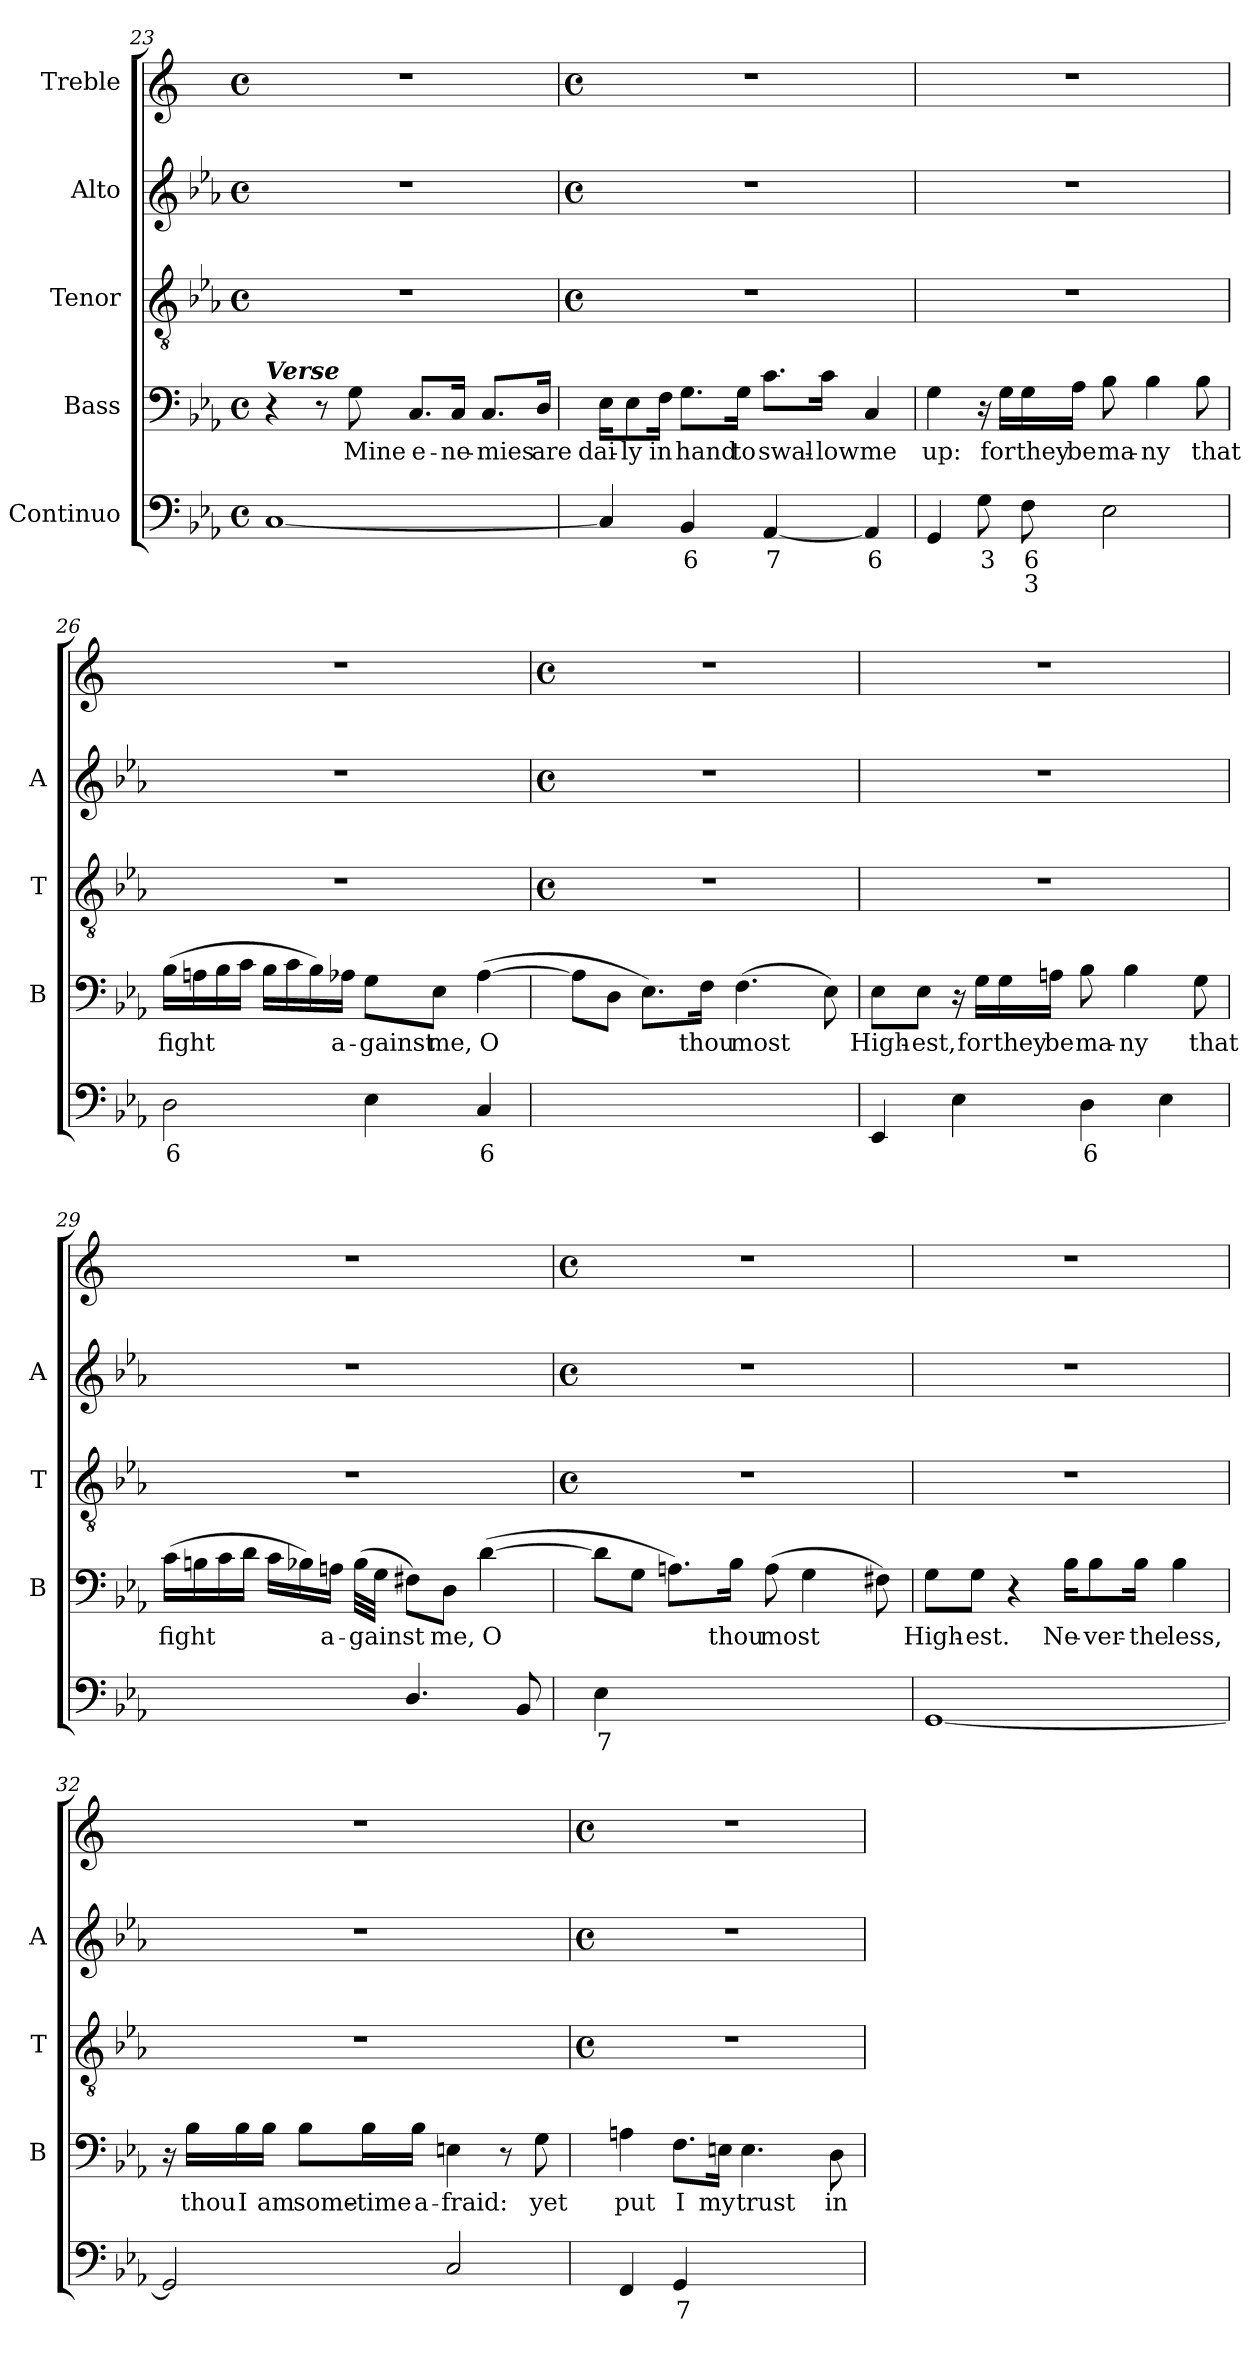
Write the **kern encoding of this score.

**kern	**text	**text	**kern	**text	**kern	**kern	**kern
*part5	*part5	*part5	*part4	*part4	*part3	*part2	*part1
*staff5	*staff5	*staff5	*staff4	*staff4	*staff3	*staff2	*staff1
*I"Continuo	*	*	*I"Bass	*	*I"Tenor	*I"Alto	*I"Treble
*	*	*	*I'B	*	*I'T	*I'A	*
*clefF4	*	*	*clefF4	*	*clefGv2	*clefG2	*clefG2
*k[b-e-a-]	*	*	*k[b-e-a-]	*	*k[b-e-a-]	*k[b-e-a-]	*k[]
*M4/4	*	*	*M4/4	*	*M4/4	*M4/4	*M4/4
*met(c)	*	*	*met(c)	*	*met(c)	*met(c)	*met(c)
=23	=23	=23	=23	=23	=23	=23	=23
!	!	!	!LO:TX:a:Bi:t=Verse	!	!	!	!
[1C	.	.	4r	.	1r	1r	1r
.	.	.	8r	.	.	.	.
!	!	!	!	!LO:LY:b	!	!	!
.	.	.	8G\	Mine	.	.	.
!	!	!	!	!LO:LY:b	!	!	!
.	.	.	8.C/L	e-	.	.	.
!	!	!	!	!LO:LY:b	!	!	!
.	.	.	16C/Jk	-ne-	.	.	.
!	!	!	!	!LO:LY:b	!	!	!
.	.	.	8.C/L	-mies	.	.	.
!	!	!	!	!LO:LY:b	!	!	!
.	.	.	16D/Jk	are	.	.	.
!!LO:PB:g=z
=24	=24	=24	=24	=24	=24	=24	=24
*	*	*	*	*	*M4/4	*M4/4	*M4/4
*	*	*	*	*	*met(c)	*met(c)	*met(c)
!	!	!	!	!LO:LY:b	!	!	!
4C/]	.	.	16E-\KL	dai-	1r	1r	1r
!	!	!	!	!LO:LY:b	!	!	!
.	.	.	8E-\	-ly	.	.	.
!	!	!	!	!LO:LY:b	!	!	!
.	.	.	16F\Jk	in	.	.	.
!	!LO:LY:b	!	!	!LO:LY:b	!	!	!
4BB-/	6	.	8.G\L	hand	.	.	.
!	!	!	!	!LO:LY:b	!	!	!
.	.	.	16G\Jk	to	.	.	.
!	!LO:LY:b	!	!	!LO:LY:b	!	!	!
[4AA-/	7	.	8.c\L	swal-	.	.	.
!	!	!	!	!LO:LY:b	!	!	!
.	.	.	16c\Jk	-low	.	.	.
!	!LO:LY:b	!	!	!LO:LY:b	!	!	!
4AA-/]	6	.	4C/	me	.	.	.
=25	=25	=25	=25	=25	=25	=25	=25
!	!	!	!	!LO:LY:b	!	!	!
4GG/	.	.	4G\	up:	1r	1r	1r
!	!LO:LY:b	!	!	!	!	!	!
8G\	3	.	16r	.	.	.	.
!	!	!	!	!LO:LY:b	!	!	!
.	.	.	16G\LL	for	.	.	.
!	!LO:LY:b	!LO:LY:b	!	!LO:LY:b	!	!	!
8F\	6	3	16G\	they	.	.	.
!	!	!	!	!LO:LY:b	!	!	!
.	.	.	16A-\JJ	be	.	.	.
!	!	!	!	!LO:LY:b	!	!	!
2E-\	.	.	8B-\	ma-	.	.	.
!	!	!	!	!LO:LY:b	!	!	!
.	.	.	4B-\	-ny	.	.	.
!	!	!	!	!LO:LY:b	!	!	!
.	.	.	8B-\	that	.	.	.
=26	=26	=26	=26	=26	=26	=26	=26
!	!LO:LY:b	!	!	!LO:LY:b	!	!	!
2D\	6	.	(>16B-\LL	fight	1r	1r	1r
.	.	.	16An\	.	.	.	.
.	.	.	16B-\	.	.	.	.
.	.	.	16c\JJ	.	.	.	.
.	.	.	16B-\LL	.	.	.	.
.	.	.	16c\	.	.	.	.
.	.	.	16B-\)	.	.	.	.
!	!	!	!	!LO:LY:b	!	!	!
.	.	.	16A-X\JJ	a-	.	.	.
!	!	!	!	!LO:LY:b	!	!	!
4E-\	.	.	8G\L	-gainst	.	.	.
!	!	!	!	!LO:LY:b	!	!	!
.	.	.	8E-\J	me,	.	.	.
!	!LO:LY:b	!	!	!LO:LY:b	!	!	!
4C/	6	.	(>[4A-\	O	.	.	.
!!LO:LB:g=z
=27	=27	=27	=27	=27	=27	=27	=27
*	*	*	*	*	*M4/4	*M4/4	*M4/4
*	*	*	*	*	*met(c)	*met(c)	*met(c)
!	!LO:LY:b	!	!	!	!	!	!
[4BB-/yy	7	.	8A-\L]	.	1r	1r	1r
.	.	.	8D\J	.	.	.	.
!	!LO:LY:b	!LO:LY:b	!	!	!	!	!
8BB-/Lyy]	6	4	8.E-\L)	.	.	.	.
!	!LO:LY:b	!LO:LY:b	!	!	!	!	!
8AA-/J	6	5	.	.	.	.	.
!	!	!	!	!LO:LY:b	!	!	!
.	.	.	16F\Jk	thou	.	.	.
!	!LO:LY:b	!LO:LY:b	!	!LO:LY:b	!	!	!
[4BB-/yy	5	4	(>4.F\	most	.	.	.
!	!	!LO:LY:b	!	!	!	!	!
4BB-/yy]	.	3	.	.	.	.	.
.	.	.	8E-\)	.	.	.	.
=28	=28	=28	=28	=28	=28	=28	=28
!	!	!	!	!LO:LY:b	!	!	!
4EE-/	.	.	8E-\L	High-	1r	1r	1r
!	!	!	!	!LO:LY:b	!	!	!
.	.	.	8E-\J	-est,	.	.	.
4E-\	.	.	16r	.	.	.	.
!	!	!	!	!LO:LY:b	!	!	!
.	.	.	16G\LL	for	.	.	.
!	!	!	!	!LO:LY:b	!	!	!
.	.	.	16G\	they	.	.	.
!	!	!	!	!LO:LY:b	!	!	!
.	.	.	16An\JJ	be	.	.	.
!	!LO:LY:b	!	!	!LO:LY:b	!	!	!
4D\	6	.	8B-\	ma-	.	.	.
!	!	!	!	!LO:LY:b	!	!	!
.	.	.	4B-\	-ny	.	.	.
4E-\	.	.	.	.	.	.	.
!	!	!	!	!LO:LY:b	!	!	!
.	.	.	8G\	that	.	.	.
=29	=29	=29	=29	=29	=29	=29	=29
!	!LO:LY:b	!	!	!LO:LY:b	!	!	!
[4C/yy	5	.	(>16c\LL	fight	1r	1r	1r
.	.	.	16Bn\	.	.	.	.
.	.	.	16c\	.	.	.	.
.	.	.	16d\JJ	.	.	.	.
!	!LO:LY:b	!	!	!	!	!	!
4C/yy]	6	.	16c\LL	.	.	.	.
.	.	.	16B-X\)	.	.	.	.
!	!	!	!	!LO:LY:b	!	!	!
.	.	.	16An\JJ	a-	.	.	.
!	!	!	!	!LO:LY:b	!	!	!
.	.	.	(>32B-\LLL	-gainst	.	.	.
.	.	.	32G\JJJ	.	.	.	.
4.D/	.	.	8F#X\L)	.	.	.	.
!	!	!	!	!LO:LY:b	!	!	!
.	.	.	8D\J	me,	.	.	.
!	!	!	!	!LO:LY:b	!	!	!
.	.	.	(>[4d\	O	.	.	.
8BB-/	.	.	.	.	.	.	.
!!LO:LB:g=z
=30	=30	=30	=30	=30	=30	=30	=30
*	*	*	*	*	*M4/4	*M4/4	*M4/4
*	*	*	*	*	*met(c)	*met(c)	*met(c)
!	!LO:LY:b	!	!	!	!	!	!
4E-\	7	.	8d\L]	.	1r	1r	1r
.	.	.	8G\J	.	.	.	.
!	!LO:LY:b	!LO:LY:b	!	!	!	!	!
[8C/Lyy	6	3	8.An\L)	.	.	.	.
!	!LO:LY:b	!LO:LY:b	!	!	!	!	!
8C/Jyy]	7	5	.	.	.	.	.
!	!	!	!	!LO:LY:b	!	!	!
.	.	.	16B-\Jk	thou	.	.	.
!	!LO:LY:b	!LO:LY:b	!	!LO:LY:b	!	!	!
[4D\yy	5	4	(>8A\	most	.	.	.
.	.	.	4G\	.	.	.	.
!	!	!LO:LY:b	!	!	!	!	!
4D\yy]	.	3	.	.	.	.	.
.	.	.	8F#X\)	.	.	.	.
=31	=31	=31	=31	=31	=31	=31	=31
!	!	!	!	!LO:LY:b	!	!	!
[1GG	.	.	8G\L	High-	1r	1r	1r
!	!	!	!	!LO:LY:b	!	!	!
.	.	.	8G\J	-est.	.	.	.
.	.	.	4r	.	.	.	.
!	!	!	!	!LO:LY:b	!	!	!
.	.	.	16B-\KL	Ne-	.	.	.
!	!	!	!	!LO:LY:b	!	!	!
.	.	.	8B-\	-ver-	.	.	.
!	!	!	!	!LO:LY:b	!	!	!
.	.	.	16B-\Jk	-the	.	.	.
!	!	!	!	!LO:LY:b	!	!	!
.	.	.	4B-\	less,	.	.	.
=32	=32	=32	=32	=32	=32	=32	=32
2GG/]	.	.	16r	.	1r	1r	1r
!	!	!	!	!LO:LY:b	!	!	!
.	.	.	16B-\LL	thou	.	.	.
!	!	!	!	!LO:LY:b	!	!	!
.	.	.	16B-\	I	.	.	.
!	!	!	!	!LO:LY:b	!	!	!
.	.	.	16B-\JJ	am	.	.	.
!	!	!	!	!LO:LY:b	!	!	!
.	.	.	8B-\L	some-	.	.	.
!	!	!	!	!LO:LY:b	!	!	!
.	.	.	16B-\L	-time	.	.	.
!	!	!	!	!LO:LY:b	!	!	!
.	.	.	16B-\JJ	a-	.	.	.
!	!	!	!	!LO:LY:b	!	!	!
2C/	.	.	4En\	-fraid:	.	.	.
.	.	.	8r	.	.	.	.
!	!	!	!	!LO:LY:b	!	!	!
.	.	.	8G\	yet	.	.	.
!!LO:PB:g=z
=33	=33	=33	=33	=33	=33	=33	=33
*	*	*	*	*	*M4/4	*M4/4	*M4/4
*	*	*	*	*	*met(c)	*met(c)	*met(c)
!	!	!	!	!LO:LY:b	!	!	!
4FF/	.	.	4An\	put	1r	1r	1r
!	!LO:LY:b	!	!	!LO:LY:b	!	!	!
4GG/	7	.	8.F\L	I	.	.	.
!	!	!	!	!LO:LY:b	!	!	!
.	.	.	16En\Jk	my	.	.	.
!	!LO:LY:b	!LO:LY:b	!	!LO:LY:b	!	!	!
[4AAn/yy	5	4	4.E\	trust	.	.	.
!	!	!LO:LY:b	!	!	!	!	!
4AA/yy]	.	3	.	.	.	.	.
!	!	!	!	!LO:LY:b	!	!	!
.	.	.	8D\	in	.	.	.
=	=	=	=	=	=	=	=
*-	*-	*-	*-	*-	*-	*-	*-
